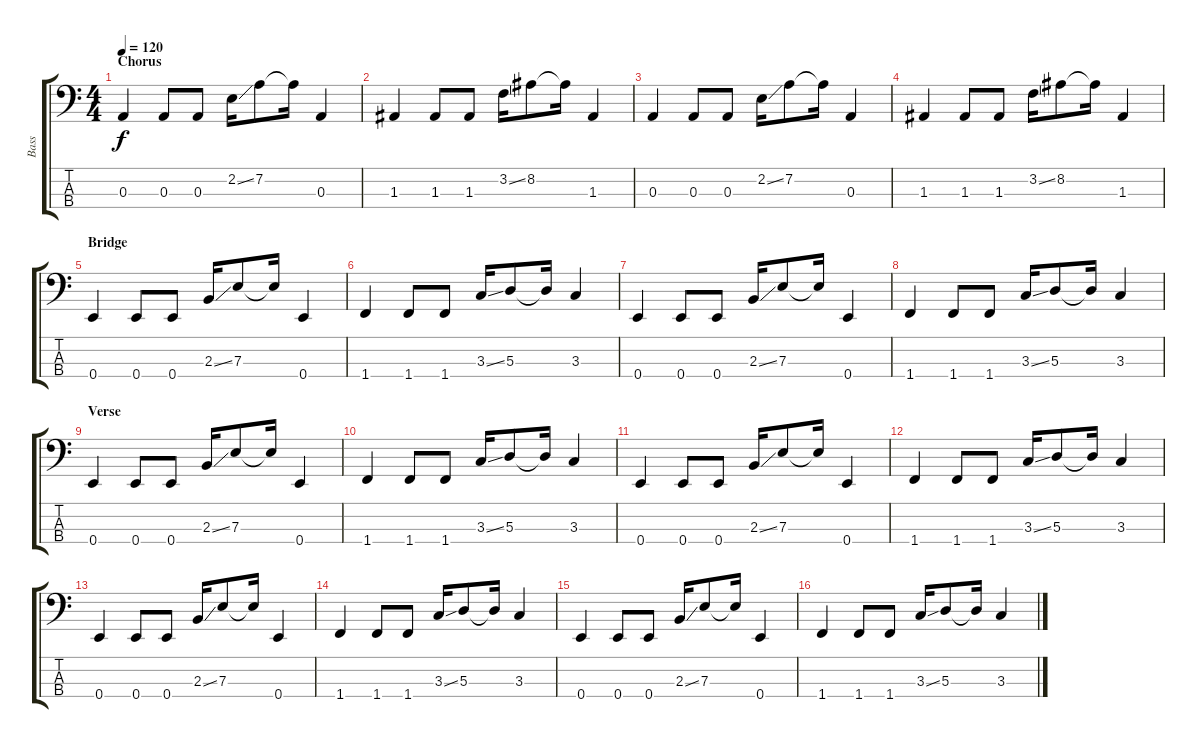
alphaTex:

\track ("Bass" "Bass") {instrument electricbasspick}
\staff {score tabs}
\tuning (G2 D2 A1 E1) {hide}
\ts (4 4)
\section ("" "Chorus")
\tempo 120
\clef f4
\ks c
0.3.4{dy f} 0.3.8 0.3.8 2.2{ss}.16 7.2.8 7.2{t}.16 0.3.4 |
1.3.4 1.3.8 1.3.8 3.2{ss}.16 8.2.8 8.2{t}.16 1.3.4 |
0.3.4 0.3.8 0.3.8 2.2{ss}.16 7.2.8 7.2{t}.16 0.3.4 |
1.3.4 1.3.8 1.3.8 3.2{ss}.16 8.2.8 8.2{t}.16 1.3.4 |
\section ("" "Bridge")
0.4.4 0.4.8 0.4.8 2.3{ss}.16 7.3.8 7.3{t}.16 0.4.4 |
1.4.4 1.4.8 1.4.8 3.3{ss}.16 5.3.8 5.3{t}.16 3.3.4 |
0.4.4 0.4.8 0.4.8 2.3{ss}.16 7.3.8 7.3{t}.16 0.4.4 |
1.4.4 1.4.8 1.4.8 3.3{ss}.16 5.3.8 5.3{t}.16 3.3.4 |
\section ("" "Verse")
0.4.4 0.4.8 0.4.8 2.3{ss}.16 7.3.8 7.3{t}.16 0.4.4 |
1.4.4 1.4.8 1.4.8 3.3{ss}.16 5.3.8 5.3{t}.16 3.3.4 |
0.4.4 0.4.8 0.4.8 2.3{ss}.16 7.3.8 7.3{t}.16 0.4.4 |
1.4.4 1.4.8 1.4.8 3.3{ss}.16 5.3.8 5.3{t}.16 3.3.4 |
0.4.4 0.4.8 0.4.8 2.3{ss}.16 7.3.8 7.3{t}.16 0.4.4 |
1.4.4 1.4.8 1.4.8 3.3{ss}.16 5.3.8 5.3{t}.16 3.3.4 |
0.4.4 0.4.8 0.4.8 2.3{ss}.16 7.3.8 7.3{t}.16 0.4.4 |
1.4.4 1.4.8 1.4.8 3.3{ss}.16 5.3.8 5.3{t}.16 3.3.4
